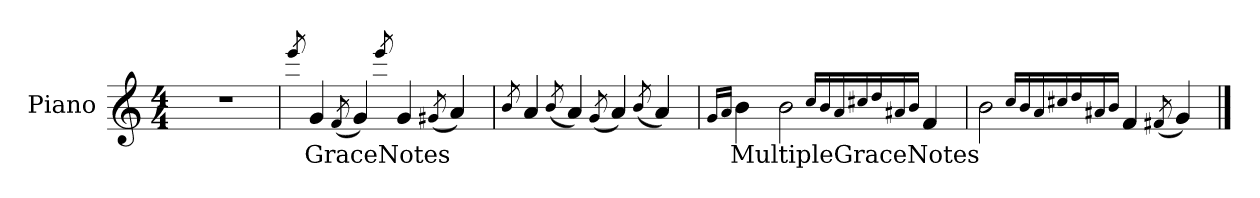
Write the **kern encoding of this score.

**kern	**text
*part1	*part1
*staff1	*staff1
*I"Piano	*
*I'Pno.	*
*clefG2	*
*k[]	*
*M4/4	*
=1	=1
1r	.
=2	=2
8qeee/	.
!	!LO:LY:b
4g/	GraceNotes
(8qf/	.
4g/)	.
8qeee/	.
4g/	.
(8qg#X/	.
4a/)	.
=3	=3
8qb/	.
4a/	.
(8qb/	.
4a/)	.
(8qg/	.
4a/)	.
(8qb/	.
4a/)	.
=4	=4
16qg/LL	.
16qa/JJ	.
!	!LO:LY:b
4b\	MultipleGraceNotes
2b\	.
16qcc/LL	.
16qb/	.
16qa/	.
16qcc#X/	.
16qdd/	.
16qa#X/	.
16qb/JJ	.
4f/	.
!!LO:LB:g=z
=5	=5
2b\	.
16qcc/LL	.
16qb/	.
16qa/	.
16qcc#X/	.
16qdd/	.
16qa#X/	.
16qb/JJ	.
4f/	.
(8qf#X/	.
4g/)	.
==	==
*-	*-
